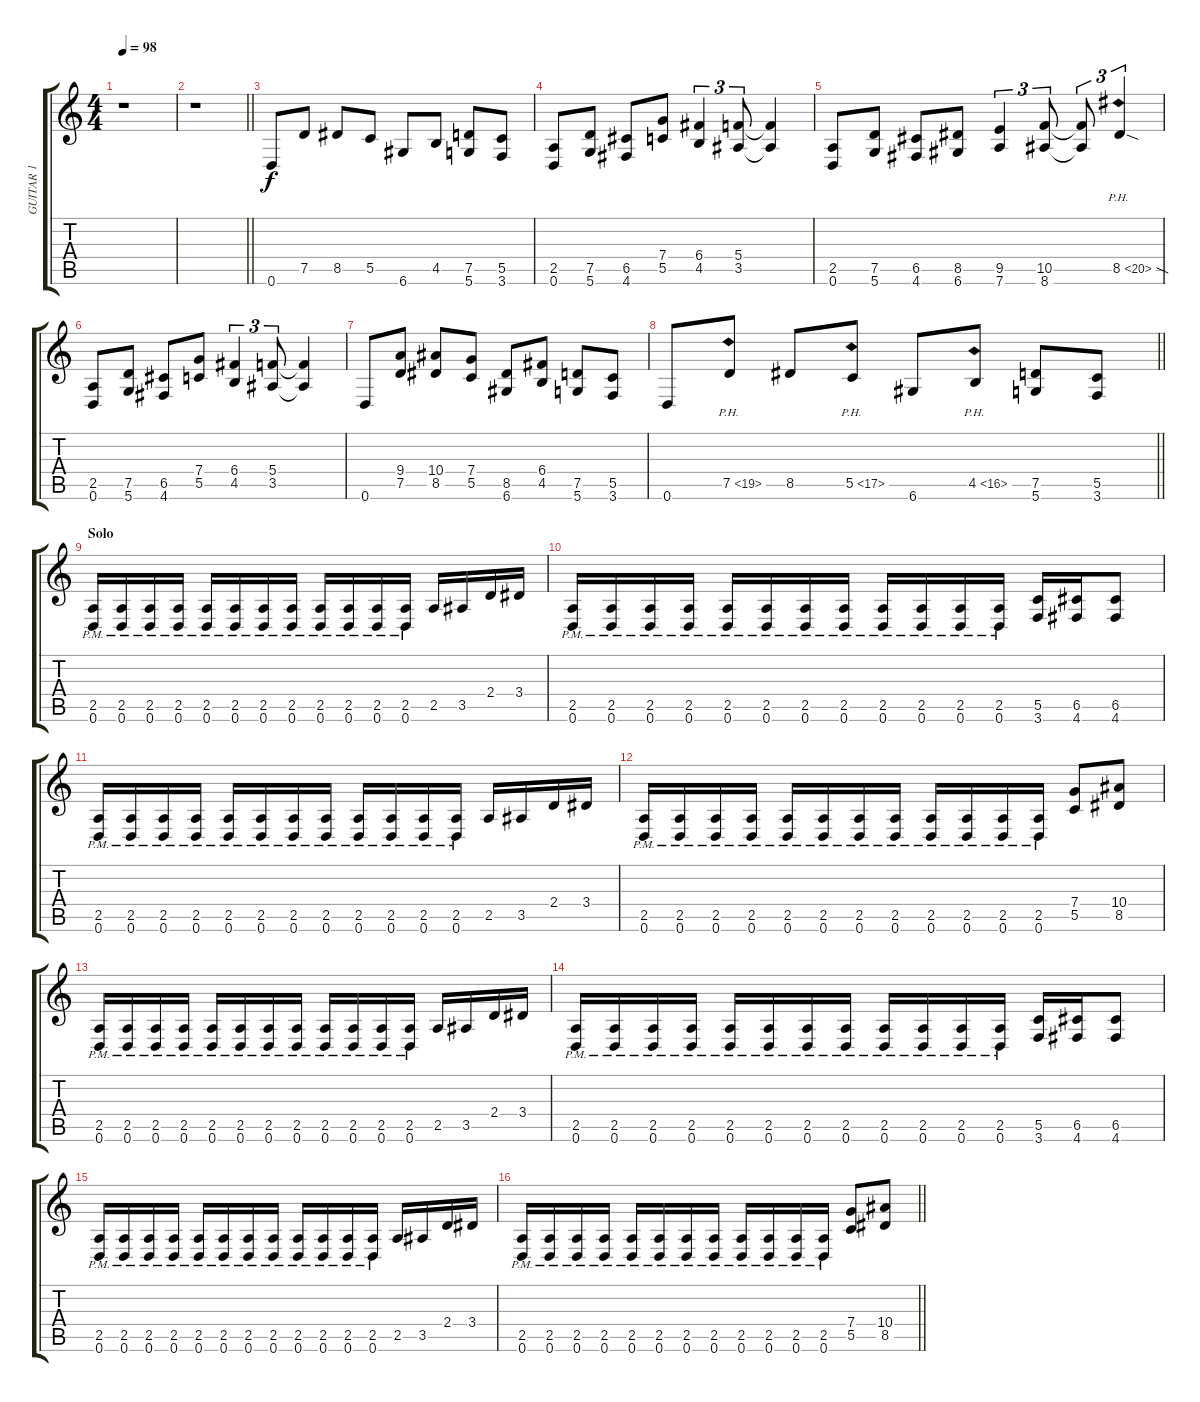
\track ("GUITAR 1" "GUITAR 1") {instrument overdrivenguitar}
\staff {score tabs}
\tuning (D4 A3 F3 C3 G2 D2) {hide}
\ts (4 4)
\tempo 98
\clef g2
\ks c
r.1{dy f} |
\barLineRight lightlight
r.1 |
0.6.8 7.5.8 8.5.8 5.5.8 6.6.8 4.5.8 (7.5 5.6).8 (5.5 3.6).8 |
(2.5 0.6).8 (7.5 5.6).8 (6.5 4.6).8 (7.4 5.5).8 (6.4 4.5).4{tu (3 2)} (5.4 3.5).8{tu (3 2)} (5.4{t} 3.5{t}).4 |
(2.5 0.6).8 (7.5 5.6).8 (6.5 4.6).8 (8.5 6.6).8 (9.5 7.6).4{tu (3 2)} (10.5 8.6).8{tu (3 2)} (10.5{t} 8.6{t}).8{tu (3 2)} 8.5{ph 12 sod}.4{tu (3 2)} |
(2.5 0.6).8 (7.5 5.6).8 (6.5 4.6).8 (7.4 5.5).8 (6.4 4.5).4{tu (3 2)} (5.4 3.5).8{tu (3 2)} (5.4{t} 3.5{t}).4 |
0.6.8 (9.4 7.5).8 (10.4 8.5).8 (7.4 5.5).8 (8.5 6.6).8 (6.4 4.5).8 (7.5 5.6).8 (5.5 3.6).8 |
\barLineRight lightlight
0.6.8 7.5{ph 12}.8 8.5.8 5.5{ph 12}.8 6.6.8 4.5{ph 12}.8 (7.5 5.6).8 (5.5 3.6).8 |
\section ("" "Solo")
(2.5{pm} 0.6{pm}).16 (2.5{pm} 0.6{pm}).16 (2.5{pm} 0.6{pm}).16 (2.5{pm} 0.6{pm}).16 (2.5{pm} 0.6{pm}).16 (2.5{pm} 0.6{pm}).16 (2.5{pm} 0.6{pm}).16 (2.5{pm} 0.6{pm}).16 (2.5{pm} 0.6{pm}).16 (2.5{pm} 0.6{pm}).16 (2.5{pm} 0.6{pm}).16 (2.5{pm} 0.6{pm}).16 2.5.16 3.5.16 2.4.16 3.4.16 |
(2.5{pm} 0.6{pm}).16 (2.5{pm} 0.6{pm}).16 (2.5{pm} 0.6{pm}).16 (2.5{pm} 0.6{pm}).16 (2.5{pm} 0.6{pm}).16 (2.5{pm} 0.6{pm}).16 (2.5{pm} 0.6{pm}).16 (2.5{pm} 0.6{pm}).16 (2.5{pm} 0.6{pm}).16 (2.5{pm} 0.6{pm}).16 (2.5{pm} 0.6{pm}).16 (2.5{pm} 0.6{pm}).16 (5.5 3.6).16 (6.5 4.6).16 (6.5 4.6).8 |
(2.5{pm} 0.6{pm}).16 (2.5{pm} 0.6{pm}).16 (2.5{pm} 0.6{pm}).16 (2.5{pm} 0.6{pm}).16 (2.5{pm} 0.6{pm}).16 (2.5{pm} 0.6{pm}).16 (2.5{pm} 0.6{pm}).16 (2.5{pm} 0.6{pm}).16 (2.5{pm} 0.6{pm}).16 (2.5{pm} 0.6{pm}).16 (2.5{pm} 0.6{pm}).16 (2.5{pm} 0.6{pm}).16 2.5.16 3.5.16 2.4.16 3.4.16 |
(2.5{pm} 0.6{pm}).16 (2.5{pm} 0.6{pm}).16 (2.5{pm} 0.6{pm}).16 (2.5{pm} 0.6{pm}).16 (2.5{pm} 0.6{pm}).16 (2.5{pm} 0.6{pm}).16 (2.5{pm} 0.6{pm}).16 (2.5{pm} 0.6{pm}).16 (2.5{pm} 0.6{pm}).16 (2.5{pm} 0.6{pm}).16 (2.5{pm} 0.6{pm}).16 (2.5{pm} 0.6{pm}).16 (7.4 5.5).8 (10.4 8.5).8 |
(2.5{pm} 0.6{pm}).16 (2.5{pm} 0.6{pm}).16 (2.5{pm} 0.6{pm}).16 (2.5{pm} 0.6{pm}).16 (2.5{pm} 0.6{pm}).16 (2.5{pm} 0.6{pm}).16 (2.5{pm} 0.6{pm}).16 (2.5{pm} 0.6{pm}).16 (2.5{pm} 0.6{pm}).16 (2.5{pm} 0.6{pm}).16 (2.5{pm} 0.6{pm}).16 (2.5{pm} 0.6{pm}).16 2.5.16 3.5.16 2.4.16 3.4.16 |
(2.5{pm} 0.6{pm}).16 (2.5{pm} 0.6{pm}).16 (2.5{pm} 0.6{pm}).16 (2.5{pm} 0.6{pm}).16 (2.5{pm} 0.6{pm}).16 (2.5{pm} 0.6{pm}).16 (2.5{pm} 0.6{pm}).16 (2.5{pm} 0.6{pm}).16 (2.5{pm} 0.6{pm}).16 (2.5{pm} 0.6{pm}).16 (2.5{pm} 0.6{pm}).16 (2.5{pm} 0.6{pm}).16 (5.5 3.6).16 (6.5 4.6).16 (6.5 4.6).8 |
(2.5{pm} 0.6{pm}).16 (2.5{pm} 0.6{pm}).16 (2.5{pm} 0.6{pm}).16 (2.5{pm} 0.6{pm}).16 (2.5{pm} 0.6{pm}).16 (2.5{pm} 0.6{pm}).16 (2.5{pm} 0.6{pm}).16 (2.5{pm} 0.6{pm}).16 (2.5{pm} 0.6{pm}).16 (2.5{pm} 0.6{pm}).16 (2.5{pm} 0.6{pm}).16 (2.5{pm} 0.6{pm}).16 2.5.16 3.5.16 2.4.16 3.4.16 |
\barLineRight lightlight
(2.5{pm} 0.6{pm}).16 (2.5{pm} 0.6{pm}).16 (2.5{pm} 0.6{pm}).16 (2.5{pm} 0.6{pm}).16 (2.5{pm} 0.6{pm}).16 (2.5{pm} 0.6{pm}).16 (2.5{pm} 0.6{pm}).16 (2.5{pm} 0.6{pm}).16 (2.5{pm} 0.6{pm}).16 (2.5{pm} 0.6{pm}).16 (2.5{pm} 0.6{pm}).16 (2.5{pm} 0.6{pm}).16 (7.4 5.5).8 (10.4 8.5).8
